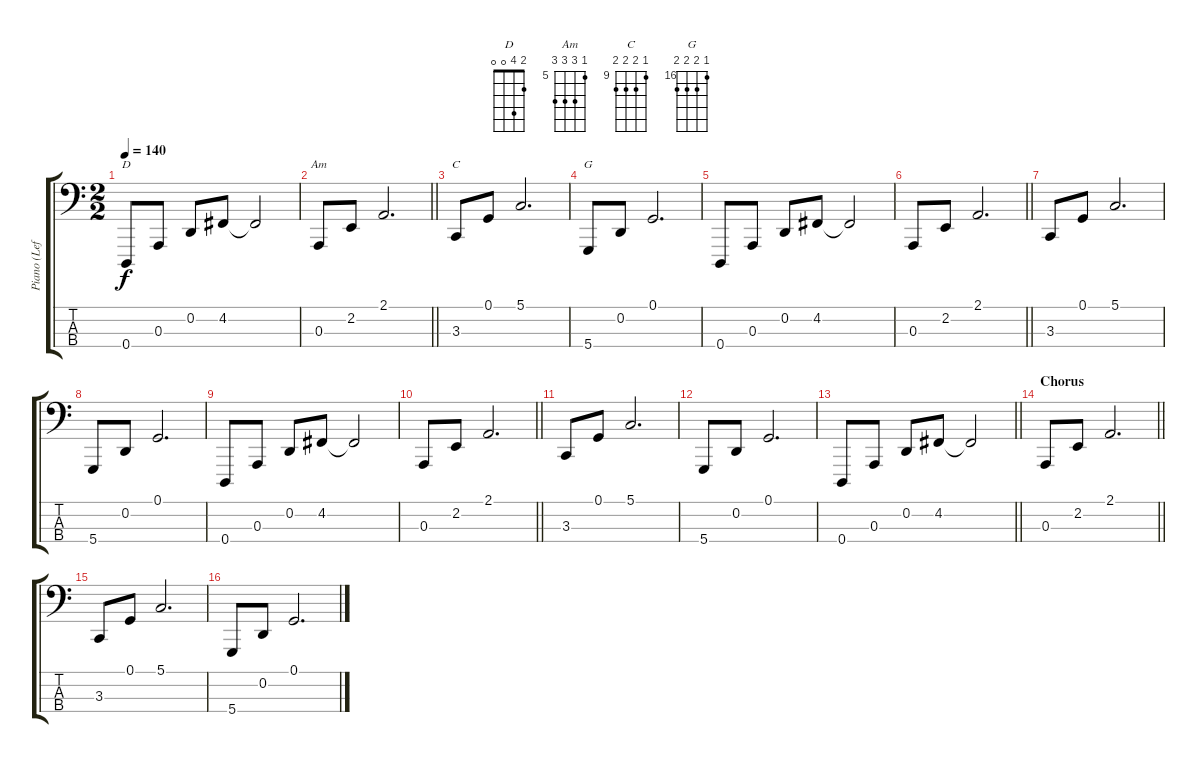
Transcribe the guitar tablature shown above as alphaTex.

\track ("Piano (Left Hand)" "Piano (Lef") {instrument acousticgrandpiano}
\staff {score tabs}
\tuning (G2 D2 A1 D1) {hide}
\chord ("D" 2 4 0 0)
\chord ("Am" 5 7 7 7) {firstfret 5}
\chord ("C" 9 10 10 10) {firstfret 9}
\chord ("G" 16 17 17 17) {firstfret 16}
\ts (2 2)
\tempo 140
\clef f4
\ks c
0.4.8{ch "D" dy f} 0.3.8 0.2.8 4.2.8 4.2{t}.2 |
\barLineRight lightlight
0.3.8{ch "Am"} 2.2.8 2.1.2{d} |
3.3.8{ch "C"} 0.1.8 5.1.2{d} |
5.4.8{ch "G"} 0.2.8 0.1.2{d} |
0.4.8 0.3.8 0.2.8 4.2.8 4.2{t}.2 |
\barLineRight lightlight
0.3.8 2.2.8 2.1.2{d} |
3.3.8 0.1.8 5.1.2{d} |
5.4.8 0.2.8 0.1.2{d} |
0.4.8 0.3.8 0.2.8 4.2.8 4.2{t}.2 |
\barLineRight lightlight
0.3.8 2.2.8 2.1.2{d} |
3.3.8 0.1.8 5.1.2{d} |
5.4.8 0.2.8 0.1.2{d} |
\barLineRight lightlight
0.4.8 0.3.8 0.2.8 4.2.8 4.2{t}.2 |
\section ("" "Chorus")
\barLineRight lightlight
0.3.8 2.2.8 2.1.2{d} |
3.3.8 0.1.8 5.1.2{d} |
5.4.8 0.2.8 0.1.2{d}
